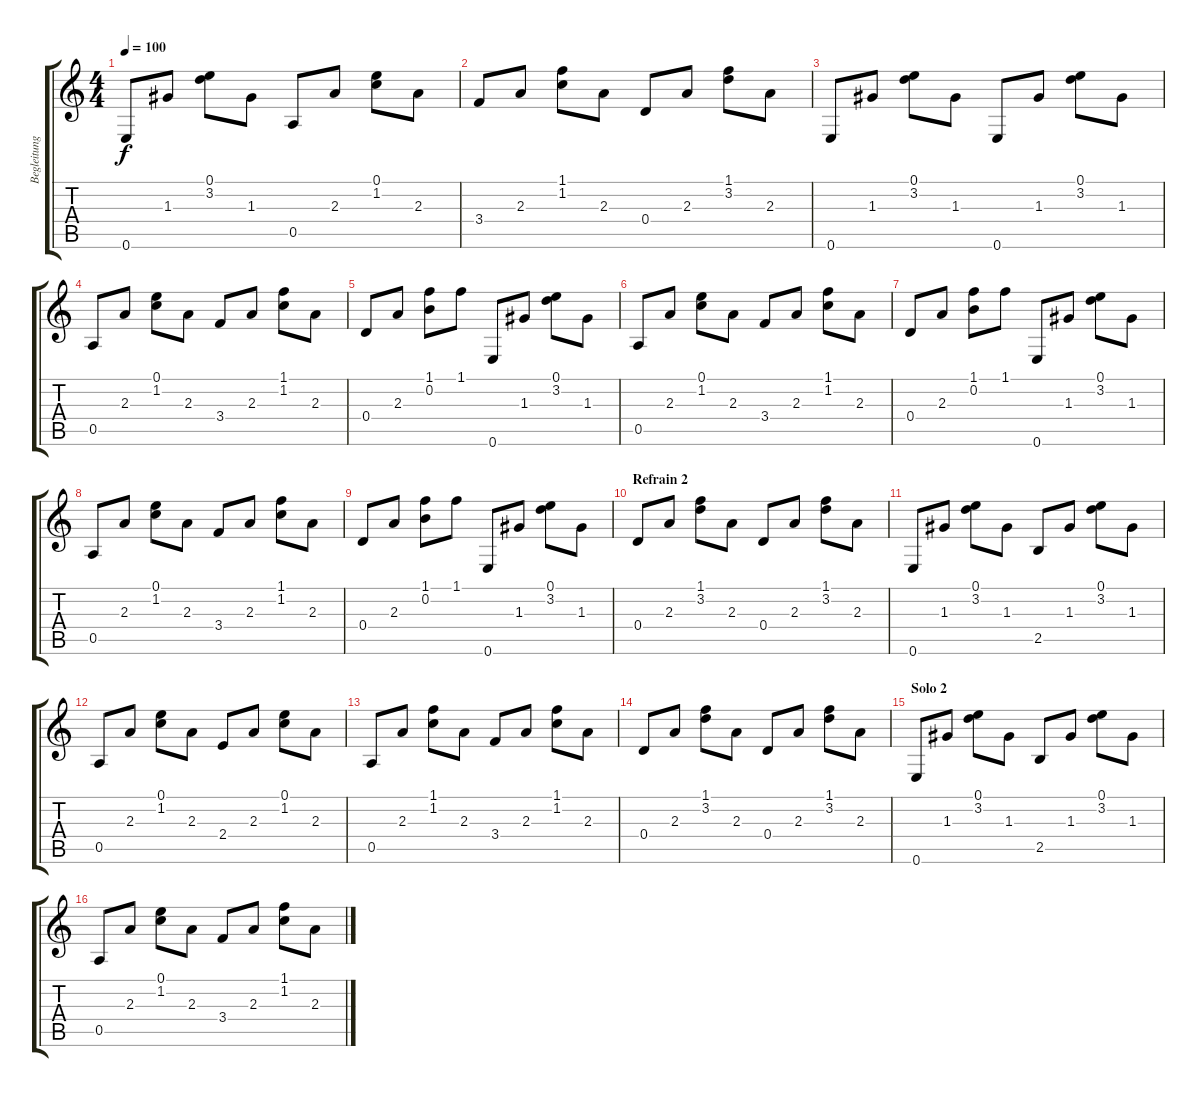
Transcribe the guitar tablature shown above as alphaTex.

\track ("Begleitung" "Begleitung") {instrument acousticguitarnylon}
\staff {score tabs}
\tuning (E4 B3 G3 D3 A2 E2) {hide}
\ts (4 4)
\tempo 100
\clef g2
\ks c
0.6.8{dy f} 1.3.8 (0.1 3.2).8 1.3.8 0.5.8 2.3.8 (0.1 1.2).8 2.3.8 |
3.4.8 2.3.8 (1.1 1.2).8 2.3.8 0.4.8 2.3.8 (1.1 3.2).8 2.3.8 |
0.6.8 1.3.8 (0.1 3.2).8 1.3.8 0.6.8 1.3.8 (0.1 3.2).8 1.3.8 |
0.5.8 2.3.8 (0.1 1.2).8 2.3.8 3.4.8 2.3.8 (1.1 1.2).8 2.3.8 |
0.4.8 2.3.8 (1.1 0.2).8 1.1.8 0.6.8 1.3.8 (0.1 3.2).8 1.3.8 |
0.5.8 2.3.8 (0.1 1.2).8 2.3.8 3.4.8 2.3.8 (1.1 1.2).8 2.3.8 |
0.4.8 2.3.8 (1.1 0.2).8 1.1.8 0.6.8 1.3.8 (0.1 3.2).8 1.3.8 |
0.5.8 2.3.8 (0.1 1.2).8 2.3.8 3.4.8 2.3.8 (1.1 1.2).8 2.3.8 |
0.4.8 2.3.8 (1.1 0.2).8 1.1.8 0.6.8 1.3.8 (0.1 3.2).8 1.3.8 |
\section ("" "Refrain 2")
0.4.8 2.3.8 (1.1 3.2).8 2.3.8 0.4.8 2.3.8 (1.1 3.2).8 2.3.8 |
0.6.8 1.3.8 (0.1 3.2).8 1.3.8 2.5.8 1.3.8 (0.1 3.2).8 1.3.8 |
0.5.8 2.3.8 (0.1 1.2).8 2.3.8 2.4.8 2.3.8 (0.1 1.2).8 2.3.8 |
0.5.8 2.3.8 (1.1 1.2).8 2.3.8 3.4.8 2.3.8 (1.1 1.2).8 2.3.8 |
0.4.8 2.3.8 (1.1 3.2).8 2.3.8 0.4.8 2.3.8 (1.1 3.2).8 2.3.8 |
\section ("" "Solo 2")
0.6.8 1.3.8 (0.1 3.2).8 1.3.8 2.5.8 1.3.8 (0.1 3.2).8 1.3.8 |
0.5.8 2.3.8 (0.1 1.2).8 2.3.8 3.4.8 2.3.8 (1.1 1.2).8 2.3.8
